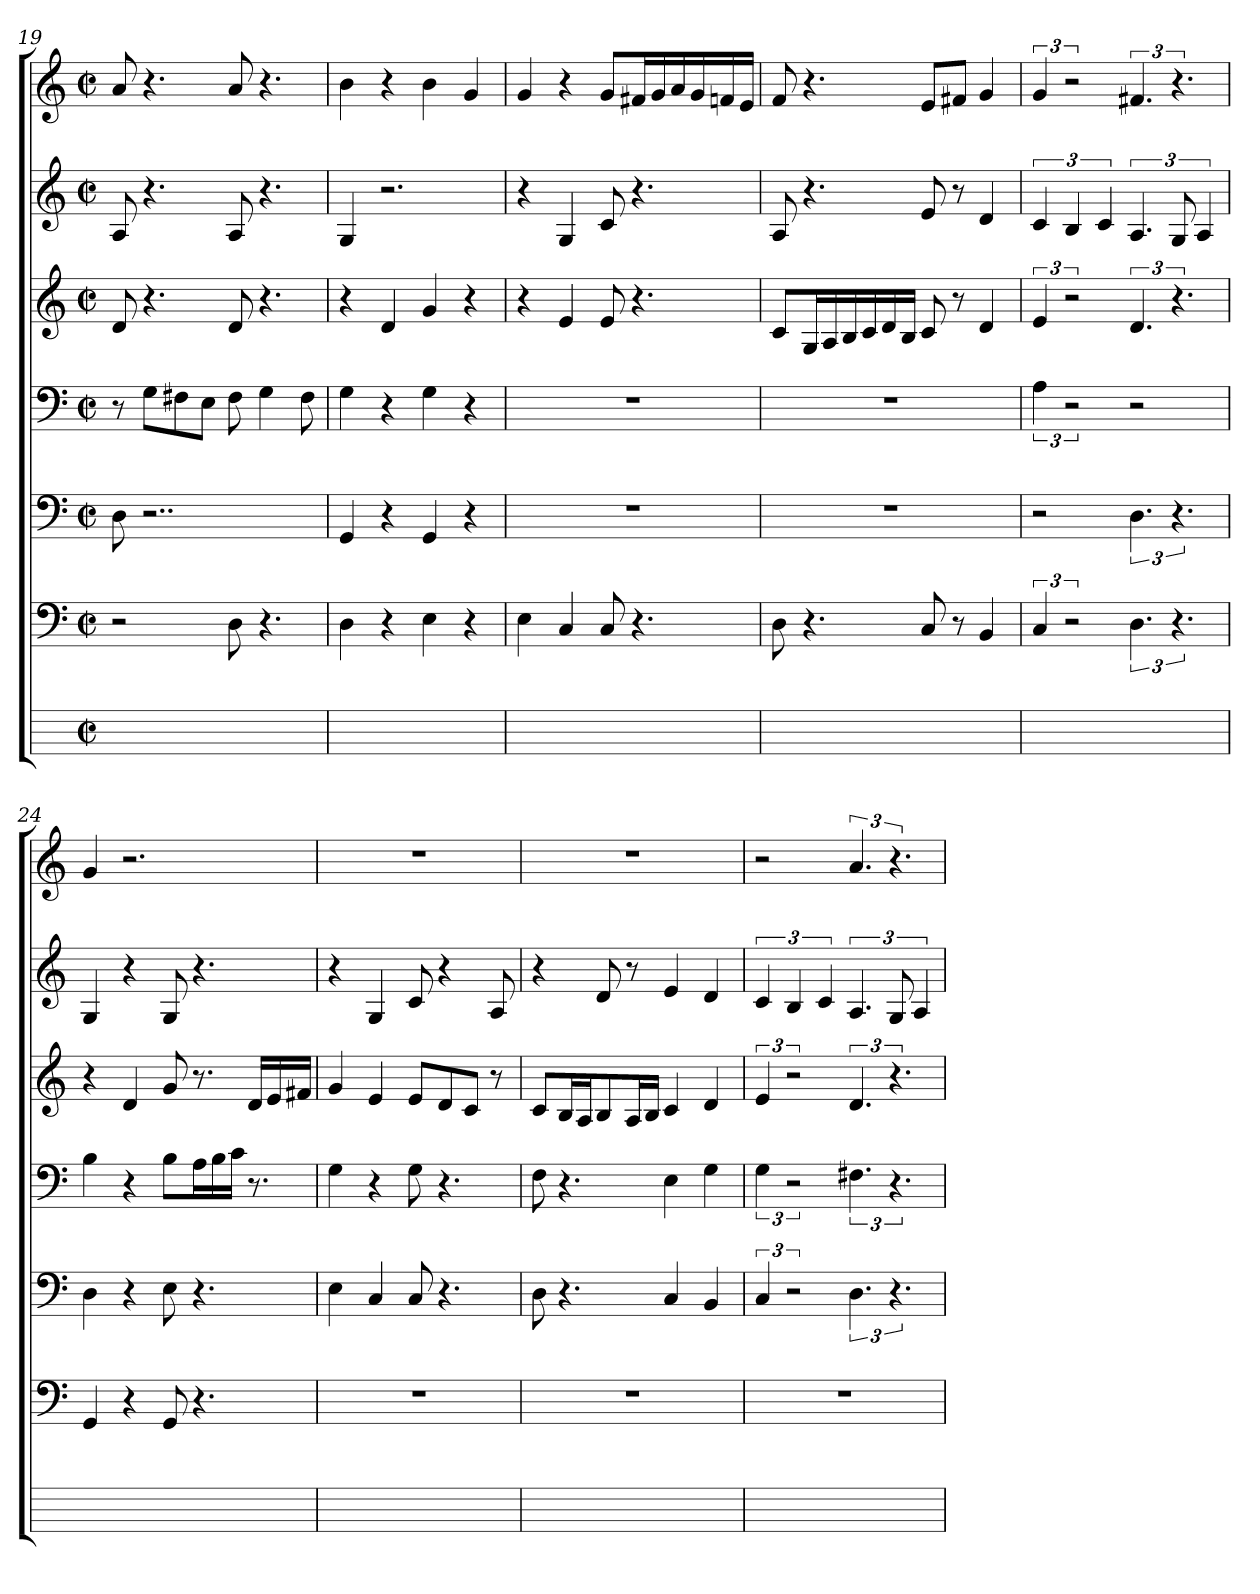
**kern	**kern	**kern	**kern	**kern	**kern	**kern
*part7	*part6	*part5	*part4	*part3	*part2	*part1
*staff7	*staff6	*staff5	*staff4	*staff3	*staff2	*staff1
*	*clefF4	*clefF4	*clefF4	*clefG2	*clefG2	*clefG2
*	*k[]	*k[]	*k[]	*k[]	*k[]	*k[]
*	*C:	*C:	*C:	*C:	*C:	*C:
*M2/2	*M2/2	*M2/2	*M2/2	*M2/2	*M2/2	*M2/2
*met(c|)	*met(c|)	*met(c|)	*met(c|)	*met(c|)	*met(c|)	*met(c|)
=19	=19	=19	=19	=19	=19	=19
1ryy	2r	8D	8r	8d	8A	8a
.	.	2..r	8GiL	4.r	4.r	4.r
.	.	.	8F#X	.	.	.
.	.	.	8EJ	.	.	.
.	8D	.	8F#	8dj	8Aj	8aj
.	4.r	.	4GZ	4.r	4.r	4.r
.	.	.	8F#i	.	.	.
=20	=20	=20	=20	=20	=20	=20
1ryy	4Dj	4GG	4G	4r	4G	4b
.	4r	4r	4r	4d	2.r	4r
.	4E	4GGj	4Gj	4g	.	4bj
.	4r	4r	4r	4r	.	4g
=21	=21	=21	=21	=21	=21	=21
1ryy	4Ej	1r	1r	4r	4r	4g
.	4C	.	.	4e	4G	4r
.	8C	.	.	8e	8c	8gL
.	4.r	.	.	4.r	4.r	16f#XiL
.	.	.	.	.	.	16gi
.	.	.	.	.	.	16aZ
.	.	.	.	.	.	16gi
.	.	.	.	.	.	16fnZ
.	.	.	.	.	.	16eiJJ
=22	=22	=22	=22	=22	=22	=22
1ryy	8D	1r	1r	8cjL	8A	8f
.	4.r	.	.	16GiL	4.r	4.r
.	.	.	.	16Ai	.	.
.	.	.	.	16B	.	.
.	.	.	.	16ci	.	.
.	.	.	.	16di	.	.
.	.	.	.	16BiJJ	.	.
.	8C	.	.	8c	8e	8eL
.	8r	.	.	8r	8r	8f#XiJ
.	4BB	.	.	4d	4d	4g
=23	=23	=23	=23	=23	=23	=23
1ryy	6C	2r	6A	6e	6c	6gj
.	3r	.	3r	3r	6BZ	3r
.	.	.	.	.	6c	.
.	6.D	6.D	2r	6.d	6.A	6.f#X
.	6.r	6.r	.	6.r	12G	6.r
.	.	.	.	.	6A	.
=24	=24	=24	=24	=24	=24	=24
1ryy	4GG	4Dj	4B	4r	4G	4g
.	4r	4r	4r	4d	4r	2.r
.	8GGj	8E	8BjL	8g	8Gj	.
.	4.r	4.r	16AiL	8.r	4.r	.
.	.	.	16Bi	.	.	.
.	.	.	16cZJJ	.	.	.
.	.	.	8.r	16diLL	.	.
.	.	.	.	16ei	.	.
.	.	.	.	16f#XiJJ	.	.
=25	=25	=25	=25	=25	=25	=25
1ryy	1r	4Ej	4G	4gj	4r	1r
.	.	4C	4r	4e	4G	.
.	.	8C	8G	8eL	8c	.
.	.	4.r	4.r	8di	4r	.
.	.	.	.	8cJ	.	.
.	.	.	.	8r	8A	.
=26	=26	=26	=26	=26	=26	=26
1ryy	1r	8D	8F	8cjL	4r	1r
.	.	4.r	4.r	16BiL	.	.
.	.	.	.	16AiJ	.	.
.	.	.	.	8B	8d	.
.	.	.	.	16AiL	8r	.
.	.	.	.	16BiJJ	.	.
.	.	4C	4E	4c	4e	.
.	.	4BB	4G	4d	4d	.
=27	=27	=27	=27	=27	=27	=27
1ryy	1r	6C	6Gj	6e	6c	2r
.	.	3r	3r	3r	6BZ	.
.	.	.	.	.	6c	.
.	.	6.D	6.F#X	6.d	6.A	6.a
.	.	6.r	6.r	6.r	12G	6.r
.	.	.	.	.	6A	.
=	=	=	=	=	=	=
*-	*-	*-	*-	*-	*-	*-
